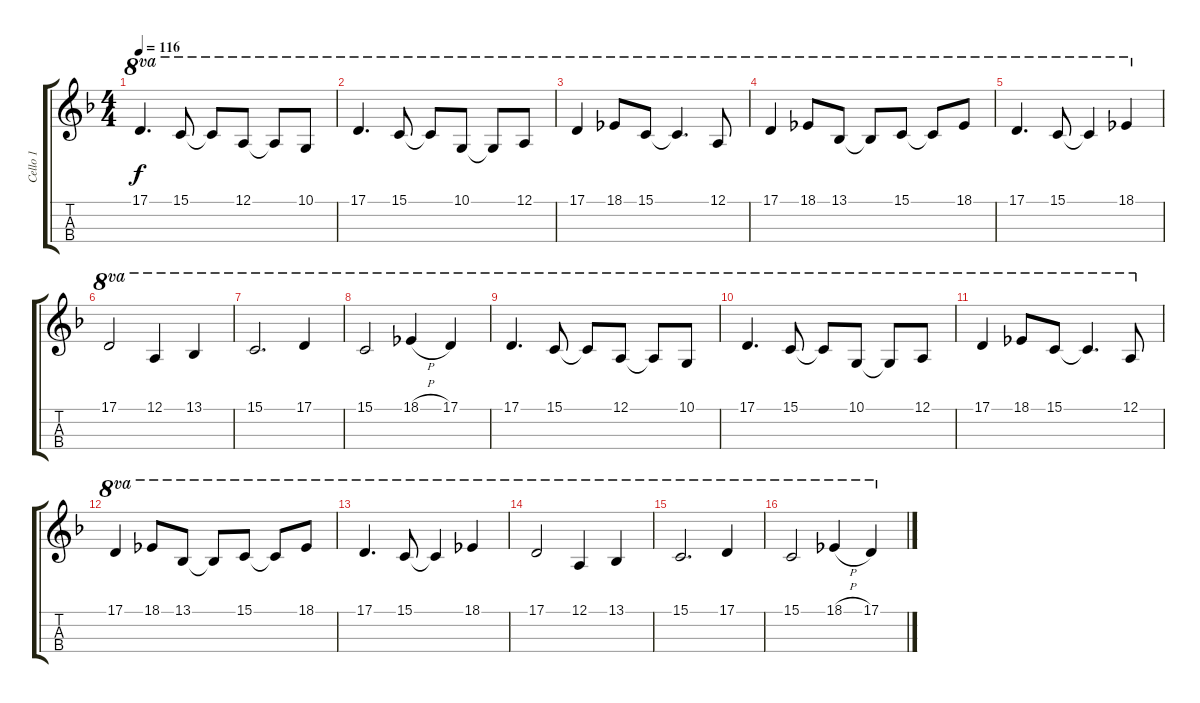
\track ("Cello 1" "Cello 1") {instrument cello}
\staff {score tabs}
\tuning (A3 D3 G2 C2) {hide}
\ts (4 4)
\tempo 116
\clef g2
\ks f
17.1.4{d ot 8va dy f} 15.1.8{ot 8va} 15.1{t}.8{ot 8va} 12.1.8{ot 8va} 12.1{t}.8{ot 8va} 10.1.8{ot 8va} |
17.1.4{d ot 8va} 15.1.8{ot 8va} 15.1{t}.8{ot 8va} 10.1.8{ot 8va} 10.1{t}.8{ot 8va} 12.1.8{ot 8va} |
17.1.4{ot 8va} 18.1.8{ot 8va} 15.1.8{ot 8va} 15.1{t}.4{d ot 8va} 12.1.8{ot 8va} |
17.1.4{ot 8va} 18.1.8{ot 8va} 13.1.8{ot 8va} 13.1{t}.8{ot 8va} 15.1.8{ot 8va} 15.1{t}.8{ot 8va} 18.1.8{ot 8va} |
17.1.4{d ot 8va} 15.1.8{ot 8va} 15.1{t}.4{ot 8va} 18.1.4{ot 8va} |
17.1.2{ot 8va} 12.1.4{ot 8va} 13.1.4{ot 8va} |
15.1.2{d ot 8va} 17.1.4{ot 8va} |
15.1.2{ot 8va} 18.1{h}.4{ot 8va} 17.1.4{ot 8va} |
17.1.4{d ot 8va} 15.1.8{ot 8va} 15.1{t}.8{ot 8va} 12.1.8{ot 8va} 12.1{t}.8{ot 8va} 10.1.8{ot 8va} |
17.1.4{d ot 8va} 15.1.8{ot 8va} 15.1{t}.8{ot 8va} 10.1.8{ot 8va} 10.1{t}.8{ot 8va} 12.1.8{ot 8va} |
17.1.4{ot 8va} 18.1.8{ot 8va} 15.1.8{ot 8va} 15.1{t}.4{d ot 8va} 12.1.8{ot 8va} |
17.1.4{ot 8va} 18.1.8{ot 8va} 13.1.8{ot 8va} 13.1{t}.8{ot 8va} 15.1.8{ot 8va} 15.1{t}.8{ot 8va} 18.1.8{ot 8va} |
17.1.4{d ot 8va} 15.1.8{ot 8va} 15.1{t}.4{ot 8va} 18.1.4{ot 8va} |
17.1.2{ot 8va} 12.1.4{ot 8va} 13.1.4{ot 8va} |
15.1.2{d ot 8va} 17.1.4{ot 8va} |
15.1.2{ot 8va} 18.1{h}.4{ot 8va} 17.1.4{ot 8va}
